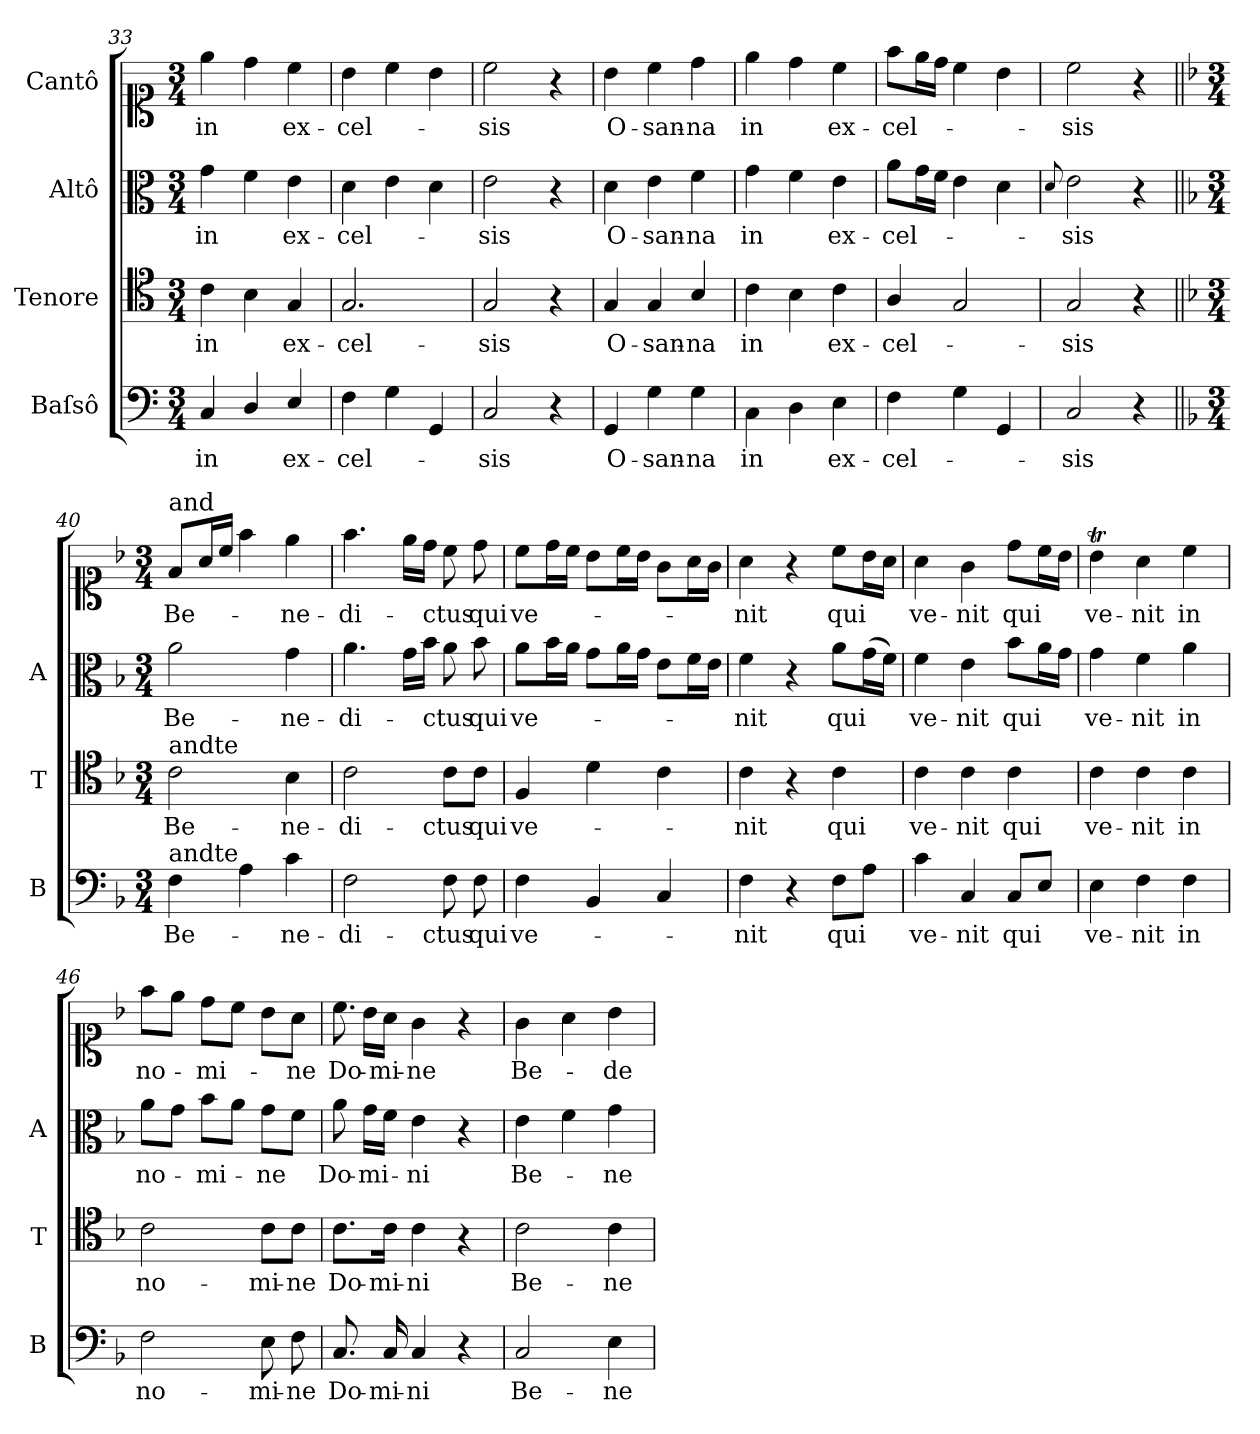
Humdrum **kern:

**kern	**text	**kern	**text	**kern	**text	**kern	**text
*part4	*part4	*part3	*part3	*part2	*part2	*part1	*part1
*staff4	*staff4	*staff3	*staff3	*staff2	*staff2	*staff1	*staff1
*I"Baſsô	*	*I"Tenore	*	*I"Altô	*	*I"Cantô	*
*I'B	*	*I'T	*	*I'A	*	*	*
*clefF4	*	*clefC4	*	*clefC3	*	*clefC1	*
*k[]	*	*k[]	*	*k[]	*	*k[]	*
*M3/4	*	*M3/4	*	*M3/4	*	*M3/4	*
=33	=33	=33	=33	=33	=33	=33	=33
4C/	in	4c\	in	4g\	in	4ee\	in
4D/	.	4B\	.	4f\	.	4dd\	.
4E/	ex-	4G/	ex-	4e\	ex-	4cc\	ex-
=34	=34	=34	=34	=34	=34	=34	=34
4F\	-cel-	2.G/	-cel-	4d\	-cel-	4b\	-cel-
4G\	.	.	.	4e\	.	4cc\	.
4GG/	.	.	.	4d\	.	4b\	.
=35	=35	=35	=35	=35	=35	=35	=35
2C/	-sis	2G/	-sis	2e\	-sis	2cc\	sis
4r	.	4r	.	4r	.	4r	.
=36	=36	=36	=36	=36	=36	=36	=36
4GG/	O-	4G/	O-	4d\	O-	4b\	O-
4G\	-san-	4G/	-san-	4e\	-san-	4cc\	-san-
4G\	-na	4B/	-na	4f\	-na	4dd\	-na
=37	=37	=37	=37	=37	=37	=37	=37
4C\	in	4c\	in	4g\	in	4ee\	in
4D\	.	4B\	.	4f\	.	4dd\	.
4E\	ex-	4c\	ex-	4e\	ex-	4cc\	ex-
=38	=38	=38	=38	=38	=38	=38	=38
4F\	-cel-	4A/	-cel-	8a\L	-cel-	8ff\L	-cel-
.	.	.	.	16g\L	.	16ee\L	.
.	.	.	.	16f\JJ	.	16dd\JJ	.
4G\	.	2G/	.	4e\	.	4cc\	.
4GG/	.	.	.	4d\	.	4b\	.
=39	=39	=39	=39	=39	=39	=39	=39
.	.	.	.	8qqd/	.	.	.
2C/	-sis	2G/	-sis	2e\	-sis	2cc\	-sis
4r	.	4r	.	4r	.	4r	.
=40||	=40||	=40||	=40||	=40||	=40||	=40||	=40||
*k[b-]	*	*k[b-]	*	*k[b-]	*	*k[b-]	*
*M3/4	*	*M3/4	*	*M3/4	*	*M3/4	*
!	!	!	!	!	!	!LO:TX:a:t=and	!
!	!	!LO:TX:a:t=andte	!	!	!	!	!
!LO:TX:a:t=andte	!	!	!	!	!	!	!
4F\	Be-	2c\	Be-	2a\	Be-	8f/L	Be-
.	.	.	.	.	.	16a/L	.
.	.	.	.	.	.	16cc/JJ	.
4A\	.	.	.	.	.	4ff\	.
4c\	-ne-	4B-\	-ne-	4g\	-ne-	4ee\	-ne-
=41	=41	=41	=41	=41	=41	=41	=41
2F\	-di-	2c\	-di-	4.a\	-di-	4.ff\	-di-
.	.	.	.	16g\LL	.	16ee\LL	.
.	.	.	.	16b-\JJ	.	16dd\JJ	.
8F\	-ctus	8c\L	-ctus	8a\	-ctus	8cc\	-ctus
8F\	qui	8c\J	qui	8b-\	qui	8dd\	qui
=42	=42	=42	=42	=42	=42	=42	=42
4F\	ve-	4F/	ve-	8a\L	ve-	8cc\L	ve-
.	.	.	.	16b-\L	.	16dd\L	.
.	.	.	.	16a\JJ	.	16cc\JJ	.
4BB-/	.	4d\	.	8g\L	.	8b-\L	.
.	.	.	.	16a\L	.	16cc\L	.
.	.	.	.	16g\JJ	.	16b-\JJ	.
4C/	.	4c\	.	8e\L	.	8g\L	.
.	.	.	.	16f\L	.	16a\L	.
.	.	.	.	16e\JJ	.	16g\JJ	.
=43	=43	=43	=43	=43	=43	=43	=43
4F\	-nit	4c\	-nit	4f\	-nit	4a\	-nit
4r	.	4r	.	4r	.	4r	.
8F\L	qui	4c\	qui	8a\L	qui	8cc\L	qui
8A\J	.	.	.	(16g\L	.	16b-\L	.
.	.	.	.	16f\JJ)	.	16a\JJ	.
=44	=44	=44	=44	=44	=44	=44	=44
4c\	ve-	4c\	ve-	4f\	ve-	4a\	ve-
4C/	-nit	4c\	-nit	4e\	-nit	4g\	-nit
8C/L	qui	4c\	qui	8b-\L	qui	8dd\L	qui
8E/J	.	.	.	16a\L	.	16cc\L	.
.	.	.	.	16g\JJ	.	16b-\JJ	.
=45	=45	=45	=45	=45	=45	=45	=45
4E\	ve-	4c\	ve-	4g\	ve-	4b-T\	ve-
4F\	-nit	4c\	-nit	4f\	-nit	4a\	-nit
4F\	in	4c\	in	4a\	in	4cc\	in
=46	=46	=46	=46	=46	=46	=46	=46
2F\	no-	2c\	no-	8a\L	no-	8ff\L	no-
.	.	.	.	8g\J	.	8ee\J	.
.	.	.	.	8b-\L	-mi-	8dd\L	-mi-
.	.	.	.	8a\J	.	8cc\J	.
8E\	-mi-	8c\L	-mi-	8g\L	-ne	8b-\L	.
8F\	-ne	8c\J	-ne	8f\J	.	8a\J	-ne
=47	=47	=47	=47	=47	=47	=47	=47
!	!	!	!	!	!	!LO:N:vis=8.	!
8.C/	Do-	8.c\L	Do-	8a\	Do-	8cc\	Do-
.	.	.	.	16g\LL	-mi-	16b-\LL	.
16C/	-mi-	16c\Jk	-mi-	16f\JJ	.	16a\JJ	-mi-
4C/	-ni	4c\	-ni	4e\	-ni	4g\	-ne
4r	.	4r	.	4r	.	4r	.
=48	=48	=48	=48	=48	=48	=48	=48
2C/	Be-	2c\	Be-	4e\	Be-	4g\	Be-
.	.	.	.	4f\	.	4a\	.
4E\	-ne-	4c\	-ne-	4g\	-ne-	4b-\	-de-
=	=	=	=	=	=	=	=
*-	*-	*-	*-	*-	*-	*-	*-
